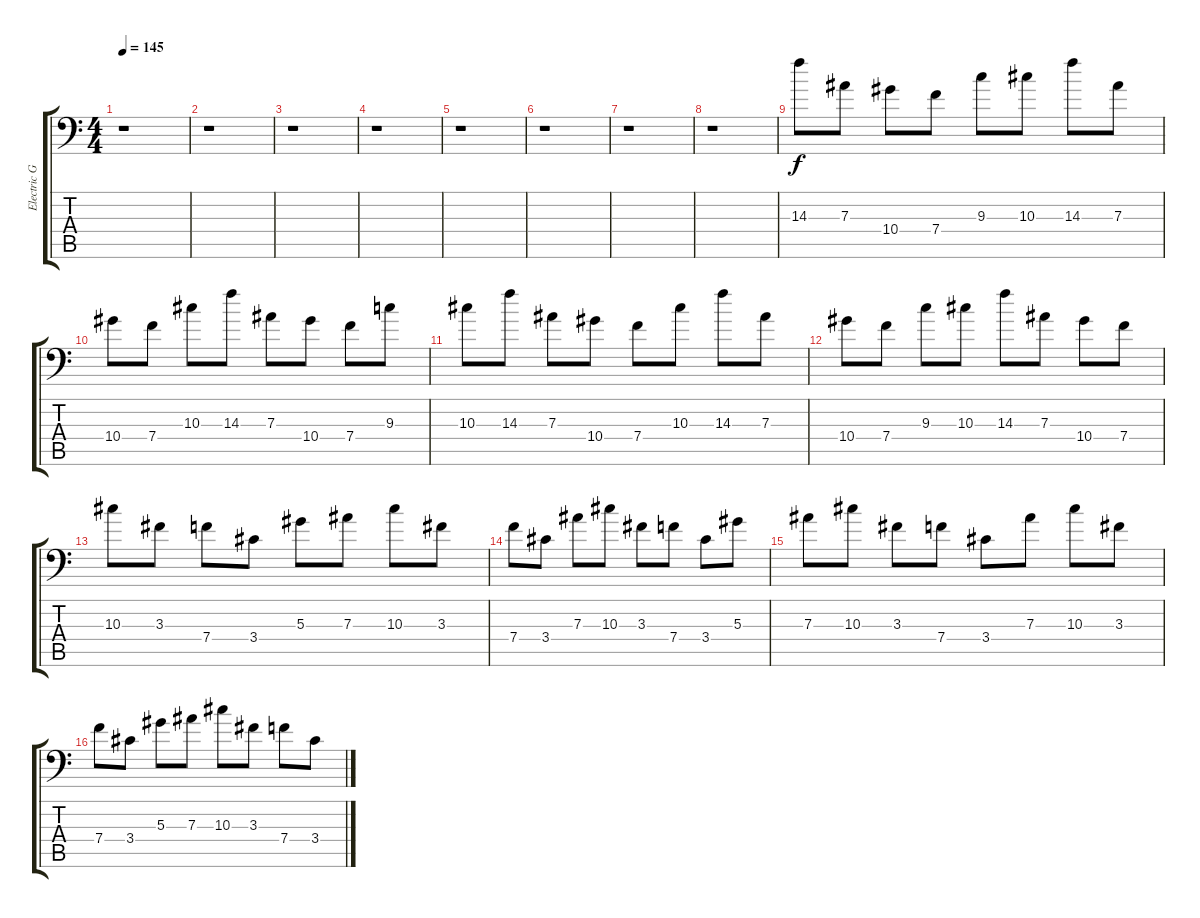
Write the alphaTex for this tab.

\track ("Electric Guitar" "Electric G") {instrument distortionguitar}
\staff {score tabs}
\tuning (C4 G3 Eb3 Bb2 F2 Bb1) {hide}
\ts (4 4)
\tempo 145
\clef f4
\ks c
r.1{dy f} |
r.1 |
r.1 |
r.1 |
r.1 |
r.1 |
r.1 |
r.1 |
14.3.8 7.3.8 10.4.8 7.4.8 9.3.8 10.3.8 14.3.8 7.3.8 |
10.4.8 7.4.8 10.3.8 14.3.8 7.3.8 10.4.8 7.4.8 9.3.8 |
10.3.8 14.3.8 7.3.8 10.4.8 7.4.8 10.3.8 14.3.8 7.3.8 |
10.4.8 7.4.8 9.3.8 10.3.8 14.3.8 7.3.8 10.4.8 7.4.8 |
10.3.8 3.3.8 7.4.8 3.4.8 5.3.8 7.3.8 10.3.8 3.3.8 |
7.4.8 3.4.8 7.3.8 10.3.8 3.3.8 7.4.8 3.4.8 5.3.8 |
7.3.8 10.3.8 3.3.8 7.4.8 3.4.8 7.3.8 10.3.8 3.3.8 |
7.4.8 3.4.8 5.3.8 7.3.8 10.3.8 3.3.8 7.4.8 3.4.8
